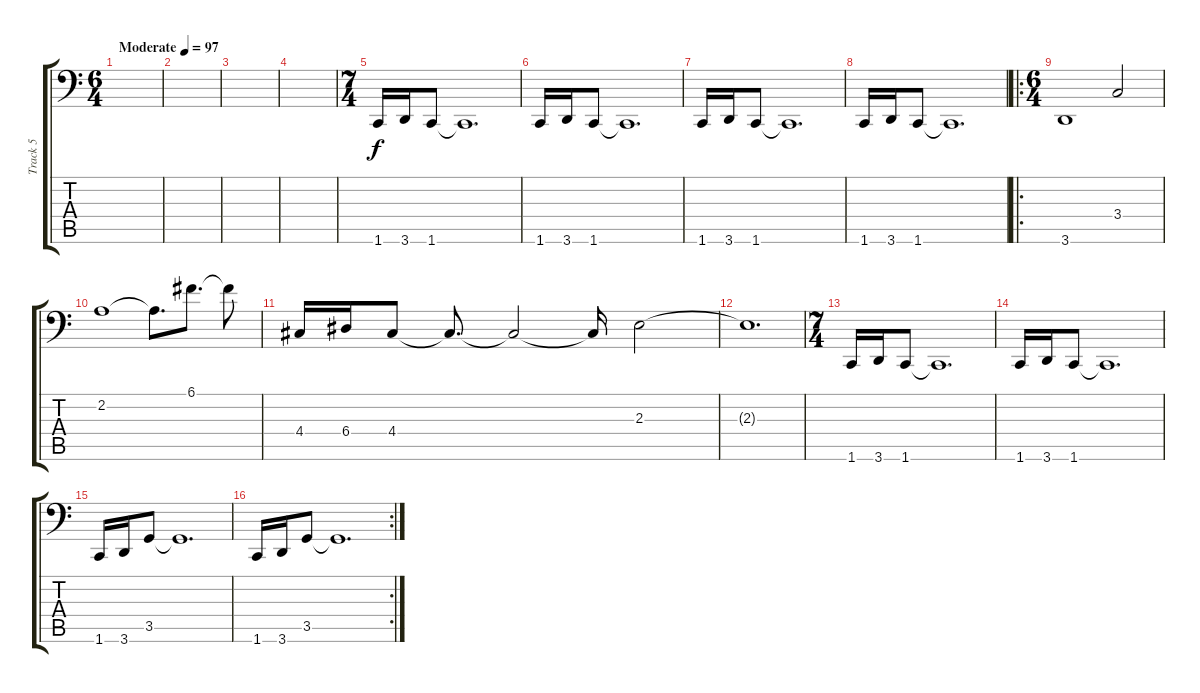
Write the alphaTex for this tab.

\track ("Track 5" "Track 5") {instrument electricbassfinger}
\staff {score tabs}
\tuning (C3 G2 D2 A1 E1 B0) {hide}
\ts (6 4)
\tempo (97 "Moderate")
\clef f4
\ks c
|
|
|
|
\ts (7 4)
1.6.16 3.6.16 1.6.8 1.6{t}.1{d} |
1.6.16 3.6.16 1.6.8 1.6{t}.1{d} |
1.6.16 3.6.16 1.6.8 1.6{t}.1{d} |
1.6.16 3.6.16 1.6.8 1.6{t}.1{d} |
\ro
\ts (6 4)
3.6.1 3.4.2 |
2.2.1 2.2{t}.8{d} 6.1.8{d} 6.1{t}.8 |
4.4.16 6.4.16 4.4.8{beam split} 4.4{t}.8{d} 4.4{t}.2 4.4{t}.16 2.3.2 |
2.3{t}.1{d} |
\ts (7 4)
1.6.16 3.6.16 1.6.8 1.6{t}.1{d} |
1.6.16 3.6.16 1.6.8 1.6{t}.1{d} |
1.6.16 3.6.16 3.5.8 3.5{t}.1{d} |
\rc 2
1.6.16 3.6.16 3.5.8 3.5{t}.1{d}
